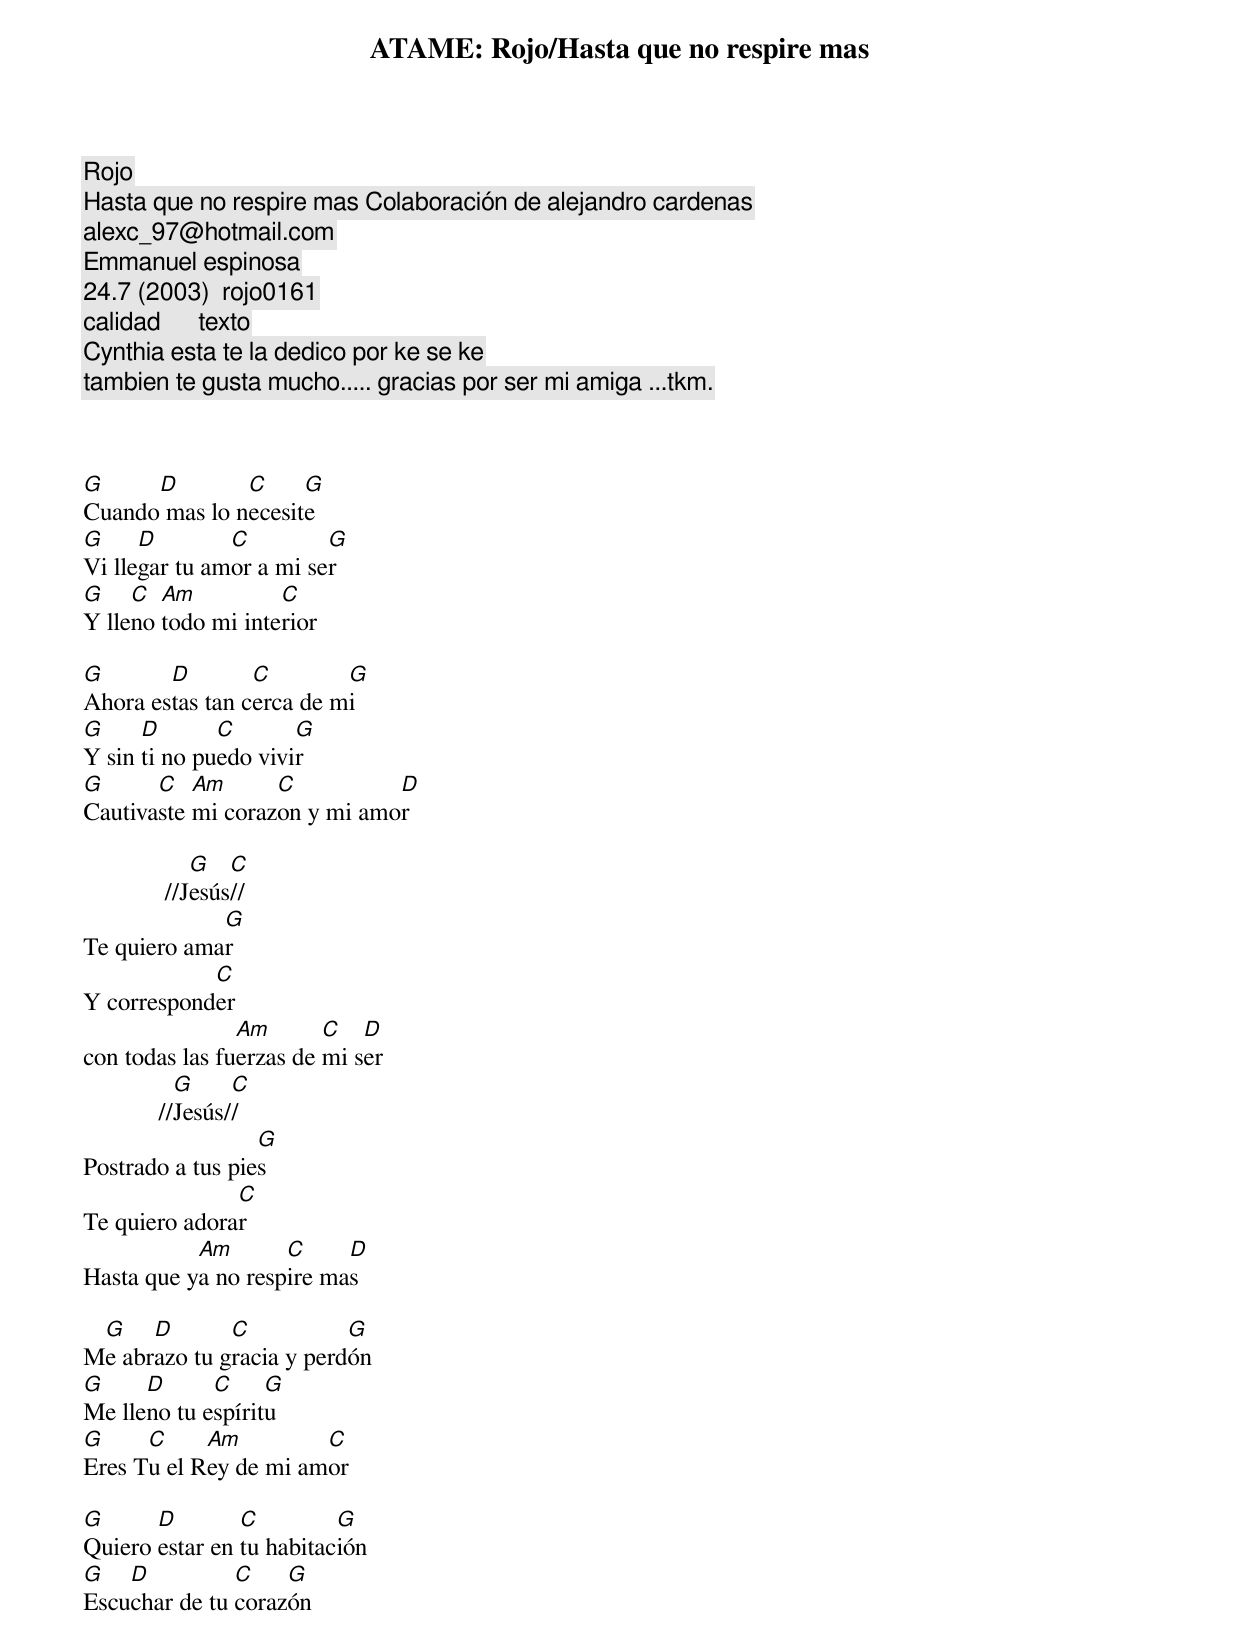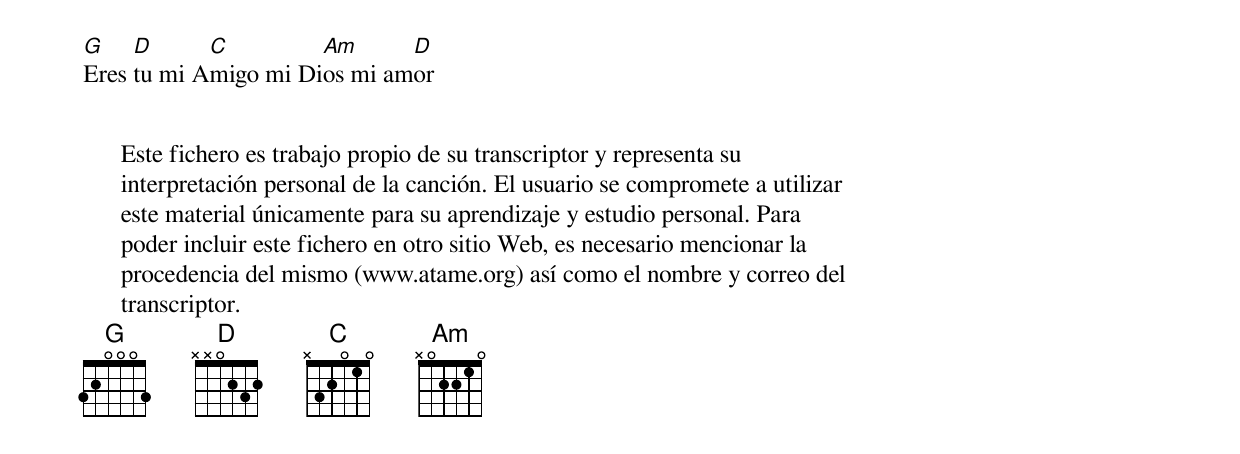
ATAME: Rojo/Hasta que no respire mas

      Rojo
      Hasta que no respire mas Colaboración de alejandro cardenas
      alexc_97@hotmail.com
      Emmanuel espinosa
      24.7 (2003)  rojo0161
      calidad      texto
Cynthia esta te la dedico por ke se ke
tambien te gusta mucho..... gracias por ser mi amiga ...tkm.



G     D        C     G
Cuando mas lo necesite
G     D        C         G
Vi llegar tu amor a mi ser
G    C  Am          C
Y lleno todo mi interior

G       D        C        G
Ahora estas tan cerca de mi
G     D       C       G
Y sin ti no puedo vivir
G      C   Am      C          D
Cautivaste mi corazon y mi amor

                G   C
             //Jesús//
             G
Te quiero amar
            C
Y corresponder
                Am       C   D
con todas las fuerzas de mi ser
              G     C
            //Jesús//
                  G
Postrado a tus pies
               C
Te quiero adorar
           Am       C     D
Hasta que ya no respire mas

 G    D       C           G
Me abrazo tu gracia y perdón
G     D      C     G
Me lleno tu espíritu
G     C     Am         C
Eres Tu el Rey de mi amor

G      D        C         G
Quiero estar en tu habitación
G   D          C    G
Escuchar de tu corazón
G    D      C         Am      D
Eres tu mi Amigo mi Dios mi amor


      Este fichero es trabajo propio de su transcriptor y representa su
      interpretación personal de la canción. El usuario se compromete a utilizar
      este material únicamente para su aprendizaje y estudio personal. Para
      poder incluir este fichero en otro sitio Web, es necesario mencionar la
      procedencia del mismo (www.atame.org) así como el nombre y correo del
      transcriptor.
